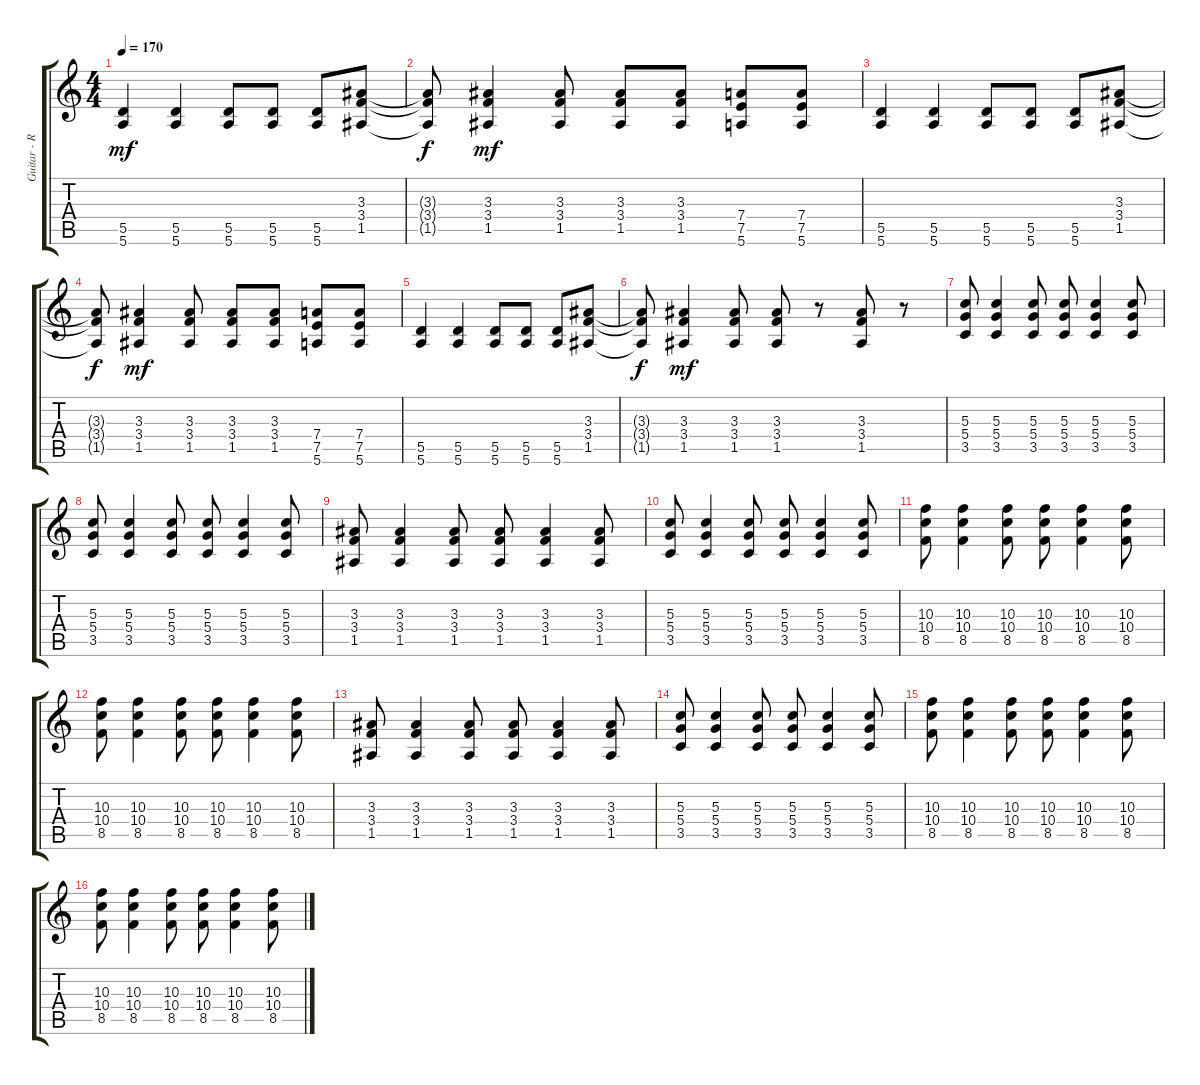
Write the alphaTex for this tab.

\track ("Guitar - Ronald van Maren" "Guitar - R") {instrument distortionguitar}
\staff {score tabs}
\tuning (E4 B3 G3 D3 A2 E2) {hide}
\ts (4 4)
\tempo 170
\clef g2
\ks c
(5.5 5.6).4{dy mf} (5.5 5.6).4 (5.5 5.6).8 (5.5 5.6).8 (5.5 5.6).8 (3.3 3.4 1.5).8 |
(3.3{t} 3.4{t} 1.5{t}).8{dy f} (3.3 3.4 1.5).4{dy mf} (3.3 3.4 1.5).8 (3.3 3.4 1.5).8 (3.3 3.4 1.5).8 (7.4 7.5 5.6).8 (7.4 7.5 5.6).8 |
(5.5 5.6).4 (5.5 5.6).4 (5.5 5.6).8 (5.5 5.6).8 (5.5 5.6).8 (3.3 3.4 1.5).8 |
(3.3{t} 3.4{t} 1.5{t}).8{dy f} (3.3 3.4 1.5).4{dy mf} (3.3 3.4 1.5).8 (3.3 3.4 1.5).8 (3.3 3.4 1.5).8 (7.4 7.5 5.6).8 (7.4 7.5 5.6).8 |
(5.5 5.6).4 (5.5 5.6).4 (5.5 5.6).8 (5.5 5.6).8 (5.5 5.6).8 (3.3 3.4 1.5).8 |
(3.3{t} 3.4{t} 1.5{t}).8{dy f} (3.3 3.4 1.5).4{dy mf} (3.3 3.4 1.5).8 (3.3 3.4 1.5).8 r.8 (3.3 3.4 1.5).8 r.8 |
(5.3 5.4 3.5).8 (5.3 5.4 3.5).4 (5.3 5.4 3.5).8 (5.3 5.4 3.5).8 (5.3 5.4 3.5).4 (5.3 5.4 3.5).8 |
(5.3 5.4 3.5).8 (5.3 5.4 3.5).4 (5.3 5.4 3.5).8 (5.3 5.4 3.5).8 (5.3 5.4 3.5).4 (5.3 5.4 3.5).8 |
(3.3 3.4 1.5).8 (3.3 3.4 1.5).4 (3.3 3.4 1.5).8 (3.3 3.4 1.5).8 (3.3 3.4 1.5).4 (3.3 3.4 1.5).8 |
(5.3 5.4 3.5).8 (5.3 5.4 3.5).4 (5.3 5.4 3.5).8 (5.3 5.4 3.5).8 (5.3 5.4 3.5).4 (5.3 5.4 3.5).8 |
(10.3 10.4 8.5).8 (10.3 10.4 8.5).4 (10.3 10.4 8.5).8 (10.3 10.4 8.5).8 (10.3 10.4 8.5).4 (10.3 10.4 8.5).8 |
(10.3 10.4 8.5).8 (10.3 10.4 8.5).4 (10.3 10.4 8.5).8 (10.3 10.4 8.5).8 (10.3 10.4 8.5).4 (10.3 10.4 8.5).8 |
(3.3 3.4 1.5).8 (3.3 3.4 1.5).4 (3.3 3.4 1.5).8 (3.3 3.4 1.5).8 (3.3 3.4 1.5).4 (3.3 3.4 1.5).8 |
(5.3 5.4 3.5).8 (5.3 5.4 3.5).4 (5.3 5.4 3.5).8 (5.3 5.4 3.5).8 (5.3 5.4 3.5).4 (5.3 5.4 3.5).8 |
(10.3 10.4 8.5).8 (10.3 10.4 8.5).4 (10.3 10.4 8.5).8 (10.3 10.4 8.5).8 (10.3 10.4 8.5).4 (10.3 10.4 8.5).8 |
(10.3 10.4 8.5).8 (10.3 10.4 8.5).4 (10.3 10.4 8.5).8 (10.3 10.4 8.5).8 (10.3 10.4 8.5).4 (10.3 10.4 8.5).8
